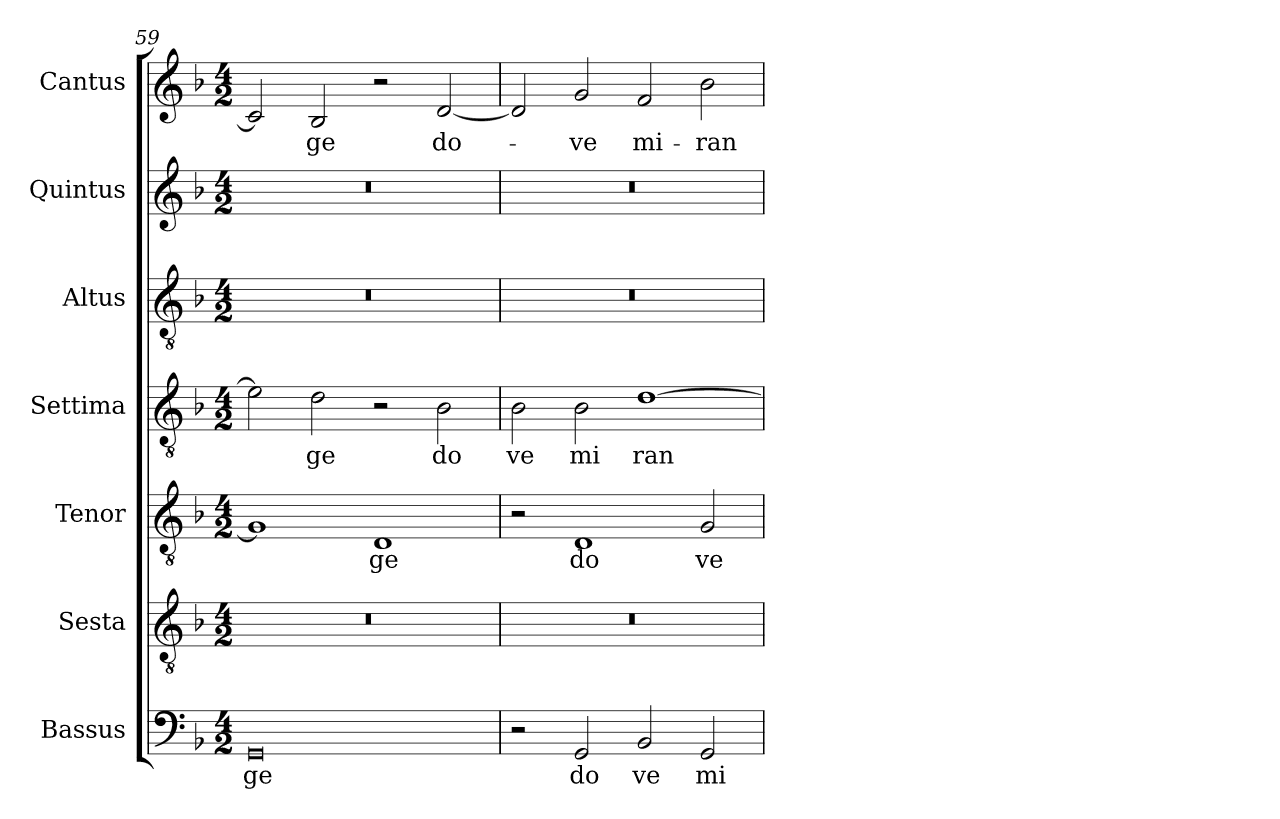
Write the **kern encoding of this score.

**kern	**text	**kern	**kern	**text	**kern	**text	**kern	**kern	**kern	**text
*part7	*part7	*part6	*part5	*part5	*part4	*part4	*part3	*part2	*part1	*part1
*staff7	*staff7	*staff6	*staff5	*staff5	*staff4	*staff4	*staff3	*staff2	*staff1	*staff1
*I"Bassus	*	*I"Sesta	*I"Tenor	*	*I"Settima	*	*I"Altus	*I"Quintus	*I"Cantus	*
*clefF4	*	*clefGv2	*clefGv2	*	*clefGv2	*	*clefGv2	*clefG2	*clefG2	*
*k[b-]	*	*k[b-]	*k[b-]	*	*k[b-]	*	*k[b-]	*k[b-]	*k[b-]	*
*F:	*	*F:	*F:	*	*F:	*	*F:	*F:	*F:	*
*M4/2	*	*M4/2	*M4/2	*	*M4/2	*	*M4/2	*M4/2	*M4/2	*
=59	=59	=59	=59	=59	=59	=59	=59	=59	=59	=59
!	!LO:LY:b:cj	!	!	!	!	!	!	!	!	!
0GG	ge	0r	1G]	.	2e\]	.	0r	0r	2c/]	.
!	!	!	!	!	!	!LO:LY:b:cj	!	!	!	!LO:LY:b:cj
.	.	.	.	.	2d\	ge	.	.	2B-/	-ge
!	!	!	!	!LO:LY:b:cj	!	!	!	!	!	!
.	.	.	1D	ge	2r	.	.	.	2r	.
!	!	!	!	!	!	!LO:LY:b:cj	!	!	!	!LO:LY:b:cj
.	.	.	.	.	2B-\	do	.	.	[<2d/	do-
=60	=60	=60	=60	=60	=60	=60	=60	=60	=60	=60
!	!	!	!	!	!	!LO:LY:b:cj	!	!	!	!
2r	.	0r	2r	.	2B-\	ve	0r	0r	2d/]	.
!	!LO:LY:b:cj	!	!	!LO:LY:b:cj	!	!LO:LY:b:cj	!	!	!	!LO:LY:b:cj
2GG/	do	.	1D	do	2B-\	mi	.	.	2g/	-ve
!	!LO:LY:b:cj	!	!	!	!	!LO:LY:b:cj	!	!	!	!LO:LY:b:cj
2BB-/	ve	.	.	.	[>1d	ran	.	.	2f/	mi-
!	!LO:LY:b:cj	!	!	!LO:LY:b:cj	!	!	!	!	!	!LO:LY:b:cj
2GG/	mi	.	2G/	ve	.	.	.	.	2b-\	-ran-
=	=	=	=	=	=	=	=	=	=	=
*-	*-	*-	*-	*-	*-	*-	*-	*-	*-	*-
